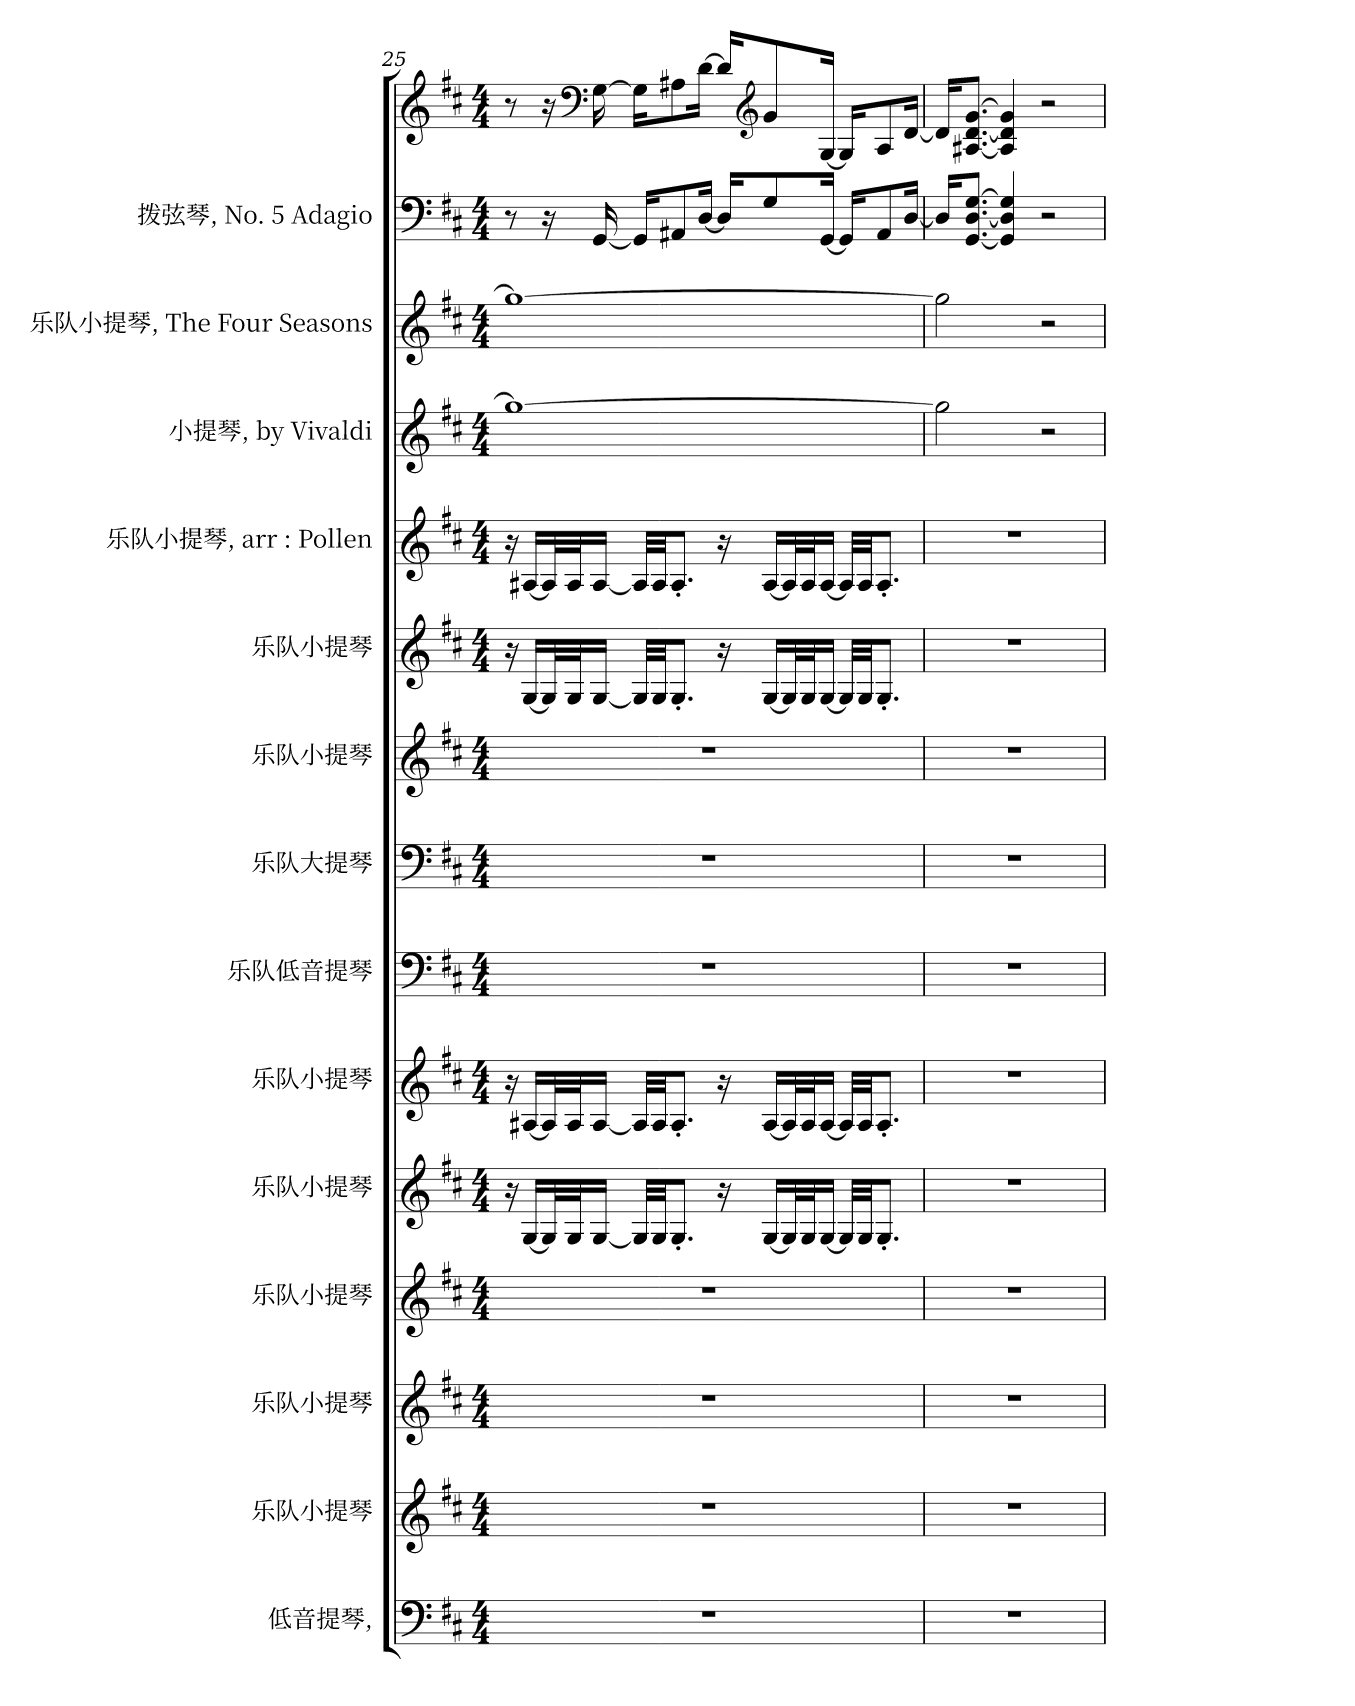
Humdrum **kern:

**kern	**kern	**kern	**kern	**kern	**kern	**kern	**kern	**kern	**kern	**kern	**kern	**kern	**kern	**kern
*part14	*part13	*part12	*part11	*part10	*part9	*part8	*part7	*part6	*part5	*part4	*part3	*part2	*part1	*part1
*staff15	*staff14	*staff13	*staff12	*staff11	*staff10	*staff9	*staff8	*staff7	*staff6	*staff5	*staff4	*staff3	*staff2	*staff1
*I"低音提琴,	*I"乐队小提琴	*I"乐队小提琴	*I"乐队小提琴	*I"乐队小提琴	*I"乐队小提琴	*I"乐队低音提琴	*I"乐队大提琴	*I"乐队小提琴	*I"乐队小提琴	*I"乐队小提琴, arr : Pollen	*I"小提琴, by Vivaldi	*I"乐队小提琴, The Four Seasons	*I"拨弦琴, No. 5 Adagio	*
!!LO:PB:g=z
*clefF4	*clefG2	*clefG2	*clefG2	*clefG2	*clefG2	*clefF4	*clefF4	*clefG2	*clefG2	*clefG2	*clefG2	*clefG2	*clefF4	*clefG2
*ITrd7c12	*	*	*	*	*	*ITrd7c12	*	*	*	*	*	*	*	*
*k[f#c#]	*k[f#c#]	*k[f#c#]	*k[f#c#]	*k[f#c#]	*k[f#c#]	*k[f#c#]	*k[f#c#]	*k[f#c#]	*k[f#c#]	*k[f#c#]	*k[f#c#]	*k[f#c#]	*k[f#c#]	*k[f#c#]
*M4/4	*M4/4	*M4/4	*M4/4	*M4/4	*M4/4	*M4/4	*M4/4	*M4/4	*M4/4	*M4/4	*M4/4	*M4/4	*M4/4	*M4/4
=25	=25	=25	=25	=25	=25	=25	=25	=25	=25	=25	=25	=25	=25	=25
1r	1r	1r	1r	16r	16r	1r	1r	1r	16r	16r	1gg_	1gg_	8r	8r
.	.	.	.	[16G/LL	[16A#X/LL	.	.	.	[16G/LL	[16A#X/LL	.	.	.	.
.	.	.	.	32G/L]	32A#/L]	.	.	.	32G/L]	32A#/L]	.	.	16r	16r
.	.	.	.	32G/J	32A#/J	.	.	.	32G/J	32A#/J	.	.	.	.
*	*	*	*	*	*	*	*	*	*	*	*	*	*	*clefF4
*	*	*	*	*	*	*	*	*	*	*	*	*	*	*MM38
.	.	.	.	[16G/JJ	[16A#/JJ	.	.	.	[16G/JJ	[16A#/JJ	.	.	[16GG/	[16G\
.	.	.	.	32G/LLL]	32A#/LLL]	.	.	.	32G/LLL]	32A#/LLL]	.	.	16GG/KL]	16G\KL]
.	.	.	.	32G/JJ	32A#/JJ	.	.	.	32G/JJ	32A#/JJ	.	.	.	.
*	*	*	*	*	*	*	*	*	*	*	*	*	*	*MM36
.	.	.	.	8.G'/J	8.A#'/J	.	.	.	8.G'/J	8.A#'/J	.	.	8AA#X/	8A#X\
.	.	.	.	.	.	.	.	.	.	.	.	.	[16D/Jk	[16d\Jk
.	.	.	.	16r	16r	.	.	.	16r	16r	.	.	16D/KL]	16d/KL]
*	*	*	*	*	*	*	*	*	*	*	*	*	*	*clefG2
*	*	*	*	*	*	*	*	*	*	*	*	*	*	*MM34
.	.	.	.	[16G/LL	[16A#/LL	.	.	.	[16G/LL	[16A#/LL	.	.	8G/	8g/
.	.	.	.	32G/L]	32A#/L]	.	.	.	32G/L]	32A#/L]	.	.	.	.
.	.	.	.	32G/J	32A#/J	.	.	.	32G/J	32A#/J	.	.	.	.
*	*	*	*	*	*	*	*	*	*	*	*	*	*	*MM32
.	.	.	.	[16G/JJ	[16A#/JJ	.	.	.	[16G/JJ	[16A#/JJ	.	.	[16GG/Jk	[16G/Jk
.	.	.	.	32G/LLL]	32A#/LLL]	.	.	.	32G/LLL]	32A#/LLL]	.	.	16GG/KL]	16G/KL]
.	.	.	.	32G/JJ	32A#/JJ	.	.	.	32G/JJ	32A#/JJ	.	.	.	.
.	.	.	.	8.G'/J	8.A#'/J	.	.	.	8.G'/J	8.A#'/J	.	.	8AA#/	8A#/
.	.	.	.	.	.	.	.	.	.	.	.	.	[16D/Jk	[16d/Jk
=26	=26	=26	=26	=26	=26	=26	=26	=26	=26	=26	=26	=26	=26	=26
1r	1r	1r	1r	1r	1r	1r	1r	1r	1r	1r	2gg\]	2gg\]	16D/KL]	16d/KL]
.	.	.	.	.	.	.	.	.	.	.	.	.	[8.GG/ [8.D/ [8.G/J	[8.A#X/ [8.d/ [8.g/J
.	.	.	.	.	.	.	.	.	.	.	.	.	4GG/] 4D/] 4G/]	4A#/] 4d/] 4g/]
.	.	.	.	.	.	.	.	.	.	.	2r	2r	2r	2r
=	=	=	=	=	=	=	=	=	=	=	=	=	=	=
*-	*-	*-	*-	*-	*-	*-	*-	*-	*-	*-	*-	*-	*-	*-
